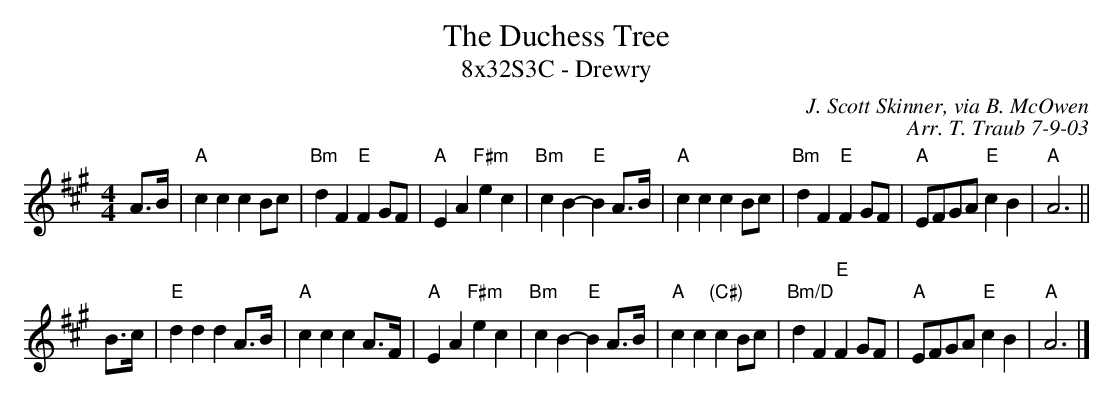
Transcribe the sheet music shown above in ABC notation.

X:1
T: The Duchess Tree
T: 8x32S3C - Drewry
C: J. Scott Skinner, via B. McOwen
C: Arr. T. Traub 7-9-03
M: 4/4
L: 1/4
K: A
A/>B/|"A"c c c B/c/|"Bm"d F "E"F G/F/|"A"E A "F#m"e c|"Bm"c B-"E"B A/>B/|"A" c c c B/c/|"Bm"d F "E"F G/F/|"A"E/F/G/A/ "E"c B |"A"A3 ||
B/>c/|"E"d d d A/>B/|"A"c c c A/>F/|"A"E A "F#m"e c|"Bm"c B-"E"B A/>B/|"A"c c "(C#)"c B/c/|"Bm/D"d F "E"F G/F/|"A"E/F/G/A/ "E"c B |"A"A3 |]
